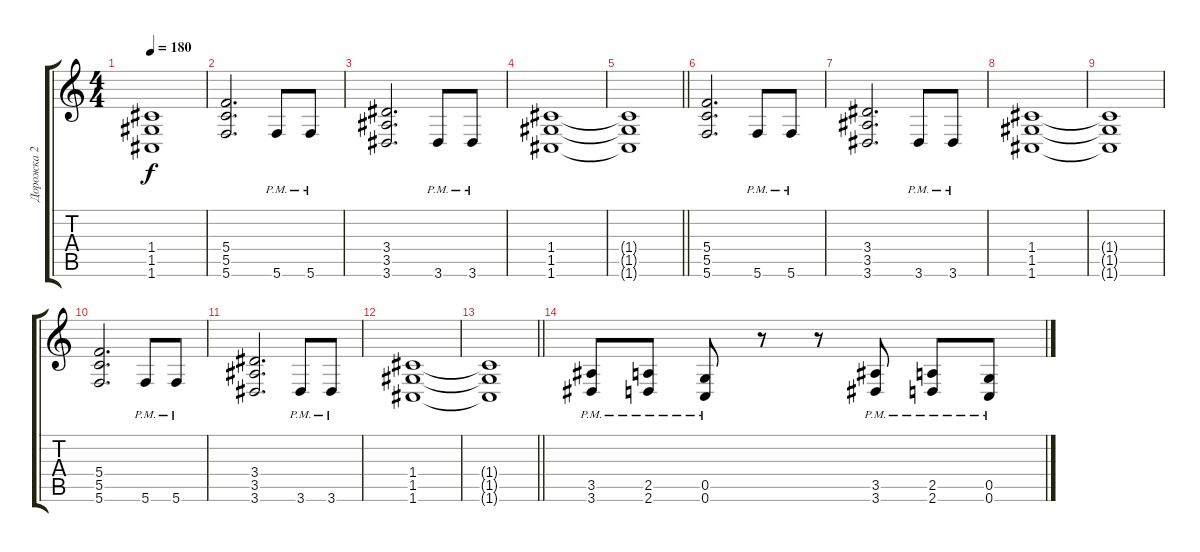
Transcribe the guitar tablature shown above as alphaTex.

\track ("Дорожка 2" "Дорожка 2") {instrument distortionguitar}
\staff {score tabs}
\tuning (D4 A3 F3 C3 G2 C2) {hide}
\ts (4 4)
\tempo 180
\clef g2
\ks c
(1.4{t} 1.5{t} 1.6{t}).1{dy f} |
(5.4 5.5 5.6).2{d} 5.6{pm}.8 5.6{pm}.8 |
(3.4 3.5 3.6).2{d} 3.6{pm}.8 3.6{pm}.8 |
(1.4 1.5 1.6).1 |
\barLineRight lightlight
(1.4{t} 1.5{t} 1.6{t}).1 |
(5.4 5.5 5.6).2{d} 5.6{pm}.8 5.6{pm}.8 |
(3.4 3.5 3.6).2{d} 3.6{pm}.8 3.6{pm}.8 |
(1.4 1.5 1.6).1 |
(1.4{t} 1.5{t} 1.6{t}).1 |
(5.4 5.5 5.6).2{d} 5.6{pm}.8 5.6{pm}.8 |
(3.4 3.5 3.6).2{d} 3.6{pm}.8 3.6{pm}.8 |
(1.4 1.5 1.6).1 |
\barLineRight lightlight
(1.4{t} 1.5{t} 1.6{t}).1 |
(3.5{pm} 3.6{pm}).8{instrument distortionguitar} (2.5{pm} 2.6{pm}).8 (0.5{pm} 0.6{pm}).8 r.8 r.8 (3.5{pm} 3.6{pm}).8 (2.5{pm} 2.6{pm}).8 (0.5{pm} 0.6{pm}).8
